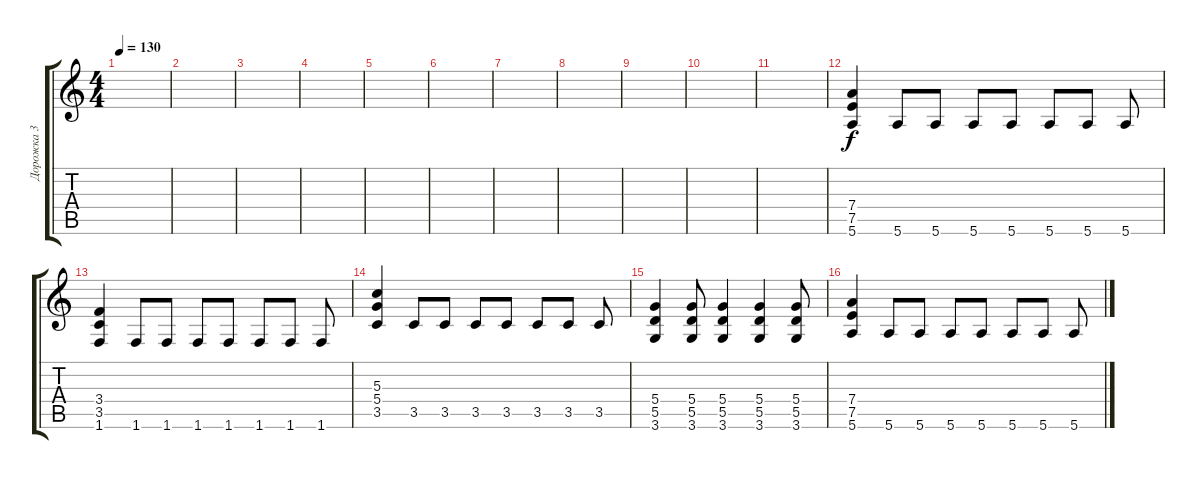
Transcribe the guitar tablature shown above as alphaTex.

\track ("Дорожка 3" "Дорожка 3") {instrument overdrivenguitar}
\staff {score tabs}
\tuning (E4 B3 G3 D3 A2 E2) {hide}
\ts (4 4)
\tempo 130
\clef g2
\ks c
|
|
|
|
|
|
|
|
|
|
|
(7.4 7.5 5.6).4 5.6.8 5.6.8 5.6.8 5.6.8 5.6.8 5.6.8 5.6.8 |
(3.4 3.5 1.6).4 1.6.8 1.6.8 1.6.8 1.6.8 1.6.8 1.6.8 1.6.8 |
(5.3 5.4 3.5).4 3.5.8 3.5.8 3.5.8 3.5.8 3.5.8 3.5.8 3.5.8 |
(5.4 5.5 3.6).4 (5.4 5.5 3.6).8 (5.4 5.5 3.6).4 (5.4 5.5 3.6).4 (5.4 5.5 3.6).8 |
(7.4 7.5 5.6).4 5.6.8 5.6.8 5.6.8 5.6.8 5.6.8 5.6.8 5.6.8
